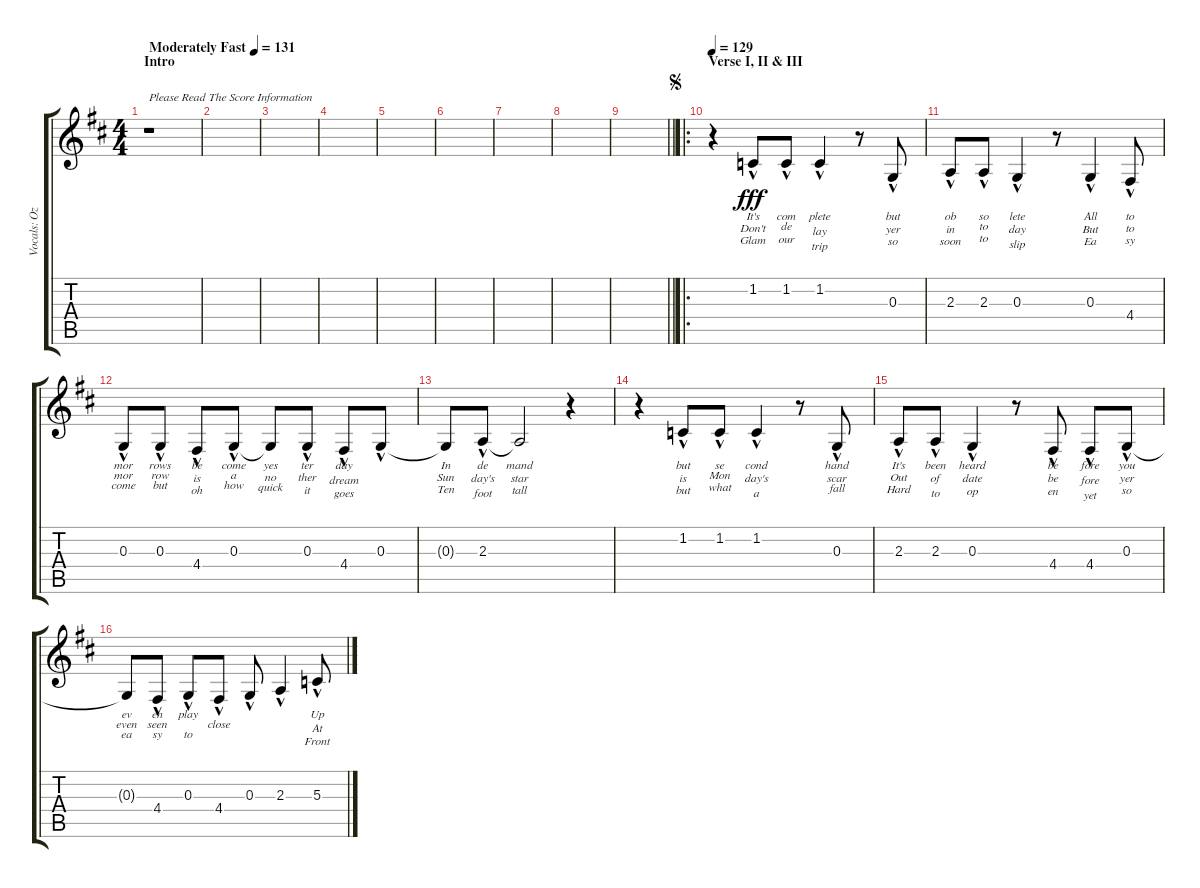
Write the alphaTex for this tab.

\track ("Vocals: Ozzy" "Vocals: Oz") {instrument lead2sawtooth}
\staff {score tabs}
\tuning (E4 B3 G3 D3 A2 E2) {hide}
\ts (4 4)
\section ("" "Intro")
\tempo (131 "Moderately Fast")
\clef g2
\ks d
r.1{txt "Please Read The Score Information" dy fff instrument lead2sawtooth} |
|
|
|
|
|
|
|
\barLineRight lightlight
|
\ro
\section ("" "Verse I, II & III")
\jump segno
\tempo 129
r.4 1.2{hac}.8{lyrics (0 "It's") lyrics (1 "Don't") lyrics (2 "Glam") lyrics (3 "") lyrics (4 "")} 1.2{hac}.8{lyrics (0 "com") lyrics (1 "de") lyrics (2 "our") lyrics (3 "") lyrics (4 "")} 1.2{hac}.4{lyrics (0 "plete") lyrics (1 "lay") lyrics (2 "trip") lyrics (3 "") lyrics (4 "")} r.8 0.3{hac}.8{lyrics (0 "but") lyrics (1 "yer") lyrics (2 "so") lyrics (3 "") lyrics (4 "")} |
2.3{hac}.8{lyrics (0 "ob") lyrics (1 "in") lyrics (2 "soon") lyrics (3 "") lyrics (4 "")} 2.3{hac}.8{lyrics (0 "so") lyrics (1 "to") lyrics (2 "to") lyrics (3 "") lyrics (4 "")} 0.3{hac}.4{lyrics (0 "lete") lyrics (1 "day") lyrics (2 "slip") lyrics (3 "") lyrics (4 "")} r.8 0.3{hac}.4{lyrics (0 "All") lyrics (1 "But") lyrics (2 "Ea") lyrics (3 "") lyrics (4 "")} 4.4{hac}.8{lyrics (0 "to") lyrics (1 "to") lyrics (2 "sy") lyrics (3 "") lyrics (4 "")} |
0.3{hac}.8{lyrics (0 "mor") lyrics (1 "mor") lyrics (2 "come") lyrics (3 "") lyrics (4 "")} 0.3{hac}.8{lyrics (0 "rows") lyrics (1 "row") lyrics (2 "but") lyrics (3 "") lyrics (4 "")} 4.4{hac}.8{lyrics (0 "be") lyrics (1 "is") lyrics (2 "oh") lyrics (3 "") lyrics (4 "")} 0.3{hac}.8{lyrics (0 "come") lyrics (1 "a") lyrics (2 "how") lyrics (3 "") lyrics (4 "")} 0.3{t}.8{lyrics (0 "yes") lyrics (1 "no") lyrics (2 "quick") lyrics (3 "") lyrics (4 "")} 0.3{hac}.8{lyrics (0 "ter") lyrics (1 "ther") lyrics (2 "it") lyrics (3 "") lyrics (4 "")} 4.4{hac}.8{lyrics (0 "day") lyrics (1 "dream") lyrics (2 "goes") lyrics (3 "") lyrics (4 "")} 0.3{hac}.8{lyrics (0 "") lyrics (1 "") lyrics (2 "") lyrics (3 "") lyrics (4 "")} |
0.3{t}.8{lyrics (0 "In") lyrics (1 "Sun") lyrics (2 "Ten") lyrics (3 "") lyrics (4 "")} 2.3{hac}.8{lyrics (0 "de") lyrics (1 "day's") lyrics (2 "foot") lyrics (3 "") lyrics (4 "")} 2.3{t}.2{lyrics (0 "mand") lyrics (1 "star") lyrics (2 "tall") lyrics (3 "") lyrics (4 "")} r.4 |
r.4 1.2{hac}.8{lyrics (0 "but") lyrics (1 "is") lyrics (2 "but") lyrics (3 "") lyrics (4 "")} 1.2{hac}.8{lyrics (0 "se") lyrics (1 "Mon") lyrics (2 "what") lyrics (3 "") lyrics (4 "")} 1.2{hac}.4{lyrics (0 "cond") lyrics (1 "day's") lyrics (2 "a") lyrics (3 "") lyrics (4 "")} r.8 0.3{hac}.8{lyrics (0 "hand") lyrics (1 "scar") lyrics (2 "fall") lyrics (3 "") lyrics (4 "")} |
2.3{hac}.8{lyrics (0 "It's") lyrics (1 "Out") lyrics (2 "Hard") lyrics (3 "") lyrics (4 "")} 2.3{hac}.8{lyrics (0 "been") lyrics (1 "of") lyrics (2 "to") lyrics (3 "") lyrics (4 "")} 0.3{hac}.4{lyrics (0 "heard") lyrics (1 "date") lyrics (2 "op") lyrics (3 "") lyrics (4 "")} r.8 4.4{hac}.8{lyrics (0 "be") lyrics (1 "be") lyrics (2 "en") lyrics (3 "") lyrics (4 "")} 4.4{hac}.8{lyrics (0 "fore") lyrics (1 "fore") lyrics (2 "yet") lyrics (3 "") lyrics (4 "")} 0.3{hac}.8{lyrics (0 "you") lyrics (1 "yer") lyrics (2 "so") lyrics (3 "") lyrics (4 "")} |
0.3{t}.8{lyrics (0 "ev") lyrics (1 "even") lyrics (2 "ea") lyrics (3 "") lyrics (4 "")} 4.4{hac}.8{lyrics (0 "en") lyrics (1 "seen") lyrics (2 "sy") lyrics (3 "") lyrics (4 "")} 0.3{hac}.8{lyrics (0 "play") lyrics (1 "") lyrics (2 "to") lyrics (3 "") lyrics (4 "")} 4.4{hac}.8{lyrics (0 "") lyrics (1 "") lyrics (2 "close") lyrics (3 "") lyrics (4 "")} 0.3{hac}.8{lyrics (0 "") lyrics (1 "") lyrics (2 "") lyrics (3 "") lyrics (4 "")} 2.3{hac}.4{lyrics (0 "") lyrics (1 "") lyrics (2 "") lyrics (3 "") lyrics (4 "")} 5.3{h hac}.8{lyrics (0 "Up") lyrics (1 "At") lyrics (2 "Front") lyrics (3 "") lyrics (4 "")}
